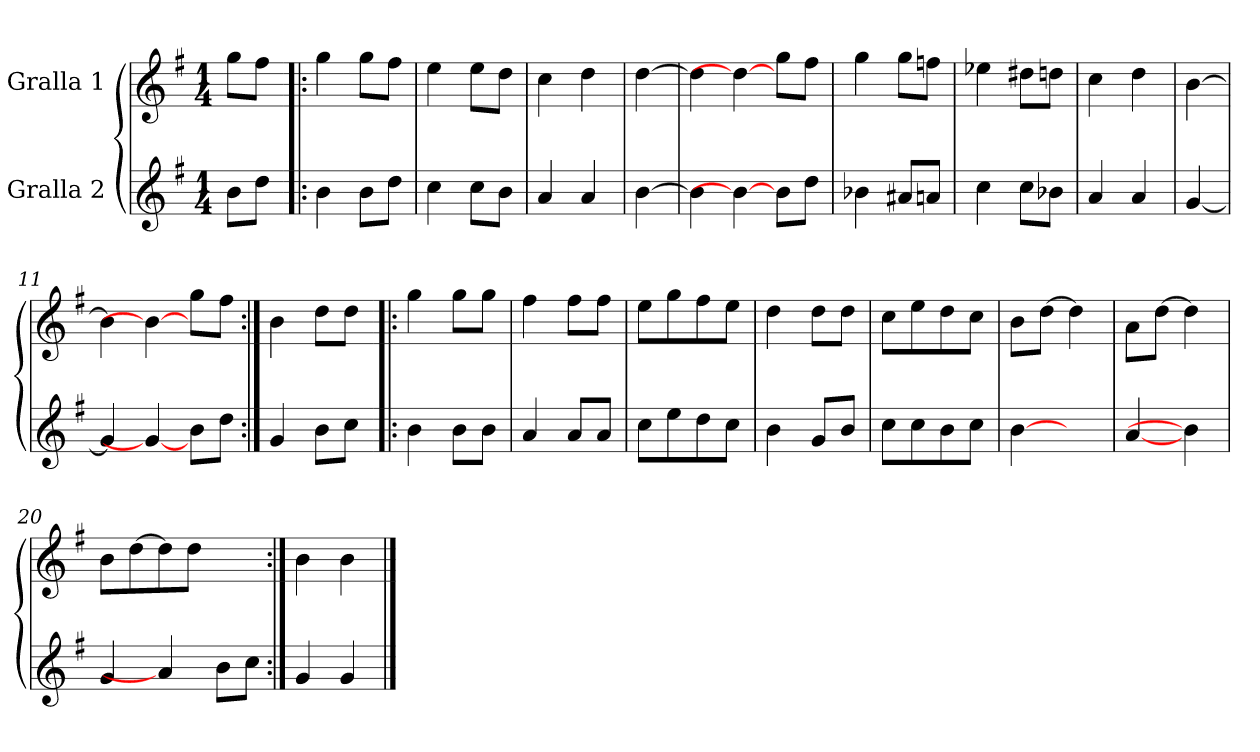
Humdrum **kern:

**kern	**kern
*part2	*part1
*staff2	*staff1
*I"Gralla 2	*I"Gralla 1
*clefG2	*clefG2
*k[f#]	*k[f#]
*M1/4	*M1/4
=1	=1
8b\L	8gg\L
8dd\J	8ff#\J
=2!|:	=2!|:
4b\	4gg\
8b\L	8gg\L
8dd\J	8ff#\J
=3	=3
4cc\	4ee\
8cc\L	8ee\L
8b\J	8dd\J
=4	=4
4a/	4cc\
4a/	4dd\
=5	=5
[4b\	[4dd\
=6	=6
4b\]	4dd\]
4b\_	4dd\_
8b\L	8gg\L
8dd\J	8ff#\J
=7	=7
4b-X\	4gg\
8a#X/L	8gg\L
8an/J	8ffn\J
=8	=8
4cc\	4ee-X\
8cc\L	8dd#X\L
8b-X\J	8ddn\J
=9	=9
4a/	4cc\
4a/	4dd\
=10	=10
[4g/	[4b\
!!LO:LB:g=z
=11	=11
4g/]	4b\]
4g/_	4b\_
8b\L	8gg\L
8dd\J	8ff#\J
=12:|!	=12:|!
4g/	4b\
8b\L	8dd\L
8cc\J	8dd\J
=13!|:	=13!|:
4b\	4gg\
8b\L	8gg\L
8b\J	8gg\J
=14	=14
4a/	4ff#\
8a/L	8ff#\L
8a/J	8ff#\J
=15	=15
8cc\L	8ee\L
8ee\	8gg\
8dd\	8ff#\
8cc\J	8ee\J
=16	=16
4b\	4dd\
8g/L	8dd\L
8b/J	8dd\J
=17	=17
8cc\L	8cc\L
8cc\	8ee\
8b\	8dd\
8cc\J	8cc\J
=18	=18
[4b\	8b\L
.	[8dd\J
4ryy	4dd\]
=19	=19
[4a/	8a\L
.	[8dd\J
4b\]	4dd\]
=20	=20
4g/	8b\L
.	[8dd\
4a/]	8dd\]
.	8dd\J
8b\L	4ryy
8cc\J	.
=21:|!	=21:|!
4g/	4b\
4g/	4b\
==	==
*-	*-
